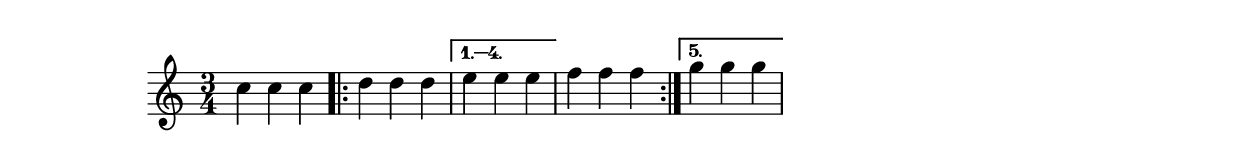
%% Do not edit this file; it is auto-generated from LSR http://lsr.dsi.unimi.it
%% This file is in the public domain.
\version "2.11.55"

\header {
  lsrtags = "repeats"

  texidoc = "
By default, the volta brackets will be drawn over all of the
alternative music, but it is possible to shorten them by setting
@code{voltaSpannerDuration}.  In the next example, the bracket only
lasts one measure, which is a duration of 3/4. 

"
  doctitle = "Shortening volta brackets"
} % begin verbatim
\relative c'' {
  \time 3/4
  c4 c c
  \set Score.voltaSpannerDuration = #(ly:make-moment 3 4)
  \repeat volta 5 { d4 d d }
  \alternative {
    {
      e4 e e
      f4 f f
    }
    { g4 g g }
  }
}
